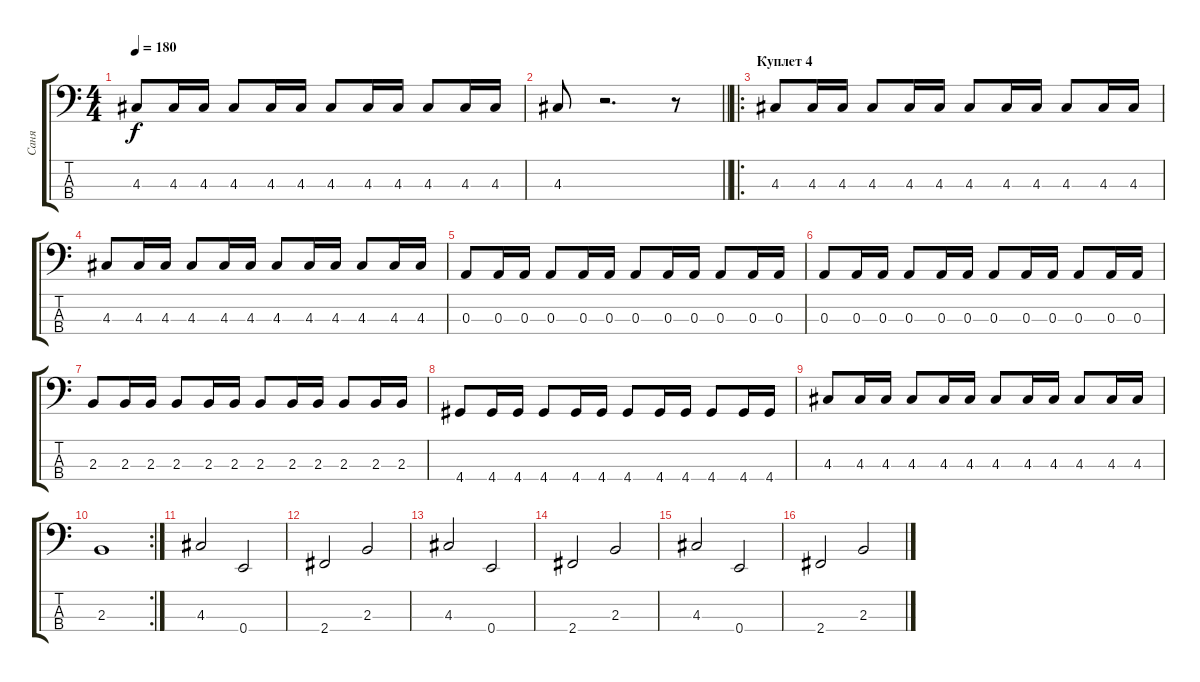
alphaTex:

\track ("Саня" "Саня") {instrument electricbassfinger}
\staff {score tabs}
\tuning (G2 D2 A1 E1) {hide}
\ts (4 4)
\tempo 180
\clef f4
\ks c
4.3.8{dy f} 4.3.16 4.3.16 4.3.8 4.3.16 4.3.16 4.3.8 4.3.16 4.3.16 4.3.8 4.3.16 4.3.16 |
\barLineRight lightlight
4.3.8 r.2{d} r.8 |
\ro
\section ("" "Куплет 4")
4.3.8 4.3.16 4.3.16 4.3.8 4.3.16 4.3.16 4.3.8 4.3.16 4.3.16 4.3.8 4.3.16 4.3.16 |
4.3.8 4.3.16 4.3.16 4.3.8 4.3.16 4.3.16 4.3.8 4.3.16 4.3.16 4.3.8 4.3.16 4.3.16 |
0.3.8 0.3.16 0.3.16 0.3.8 0.3.16 0.3.16 0.3.8 0.3.16 0.3.16 0.3.8 0.3.16 0.3.16 |
0.3.8 0.3.16 0.3.16 0.3.8 0.3.16 0.3.16 0.3.8 0.3.16 0.3.16 0.3.8 0.3.16 0.3.16 |
2.3.8 2.3.16 2.3.16 2.3.8 2.3.16 2.3.16 2.3.8 2.3.16 2.3.16 2.3.8 2.3.16 2.3.16 |
4.4.8 4.4.16 4.4.16 4.4.8 4.4.16 4.4.16 4.4.8 4.4.16 4.4.16 4.4.8 4.4.16 4.4.16 |
4.3.8 4.3.16 4.3.16 4.3.8 4.3.16 4.3.16 4.3.8 4.3.16 4.3.16 4.3.8 4.3.16 4.3.16 |
\rc 2
2.3.1 |
4.3.2 0.4.2 |
2.4.2 2.3.2 |
4.3.2 0.4.2 |
2.4.2 2.3.2 |
4.3.2 0.4.2 |
2.4.2 2.3.2
